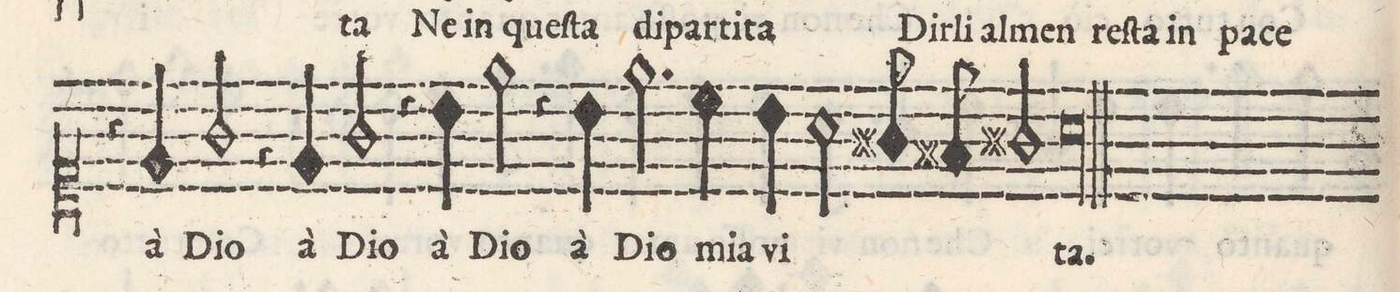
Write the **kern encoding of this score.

**kern	**text
*I"CANTO	*
*clefC1	*
*k[]	*
*met(c)	*
*M2/1	*
4e/	à
2g/	Dio
=20-	=20-
4r	.
4e/	à
2g/	Dio
4r	.
4b\	à
2ee\	Dio
=21-	=21-
4r	.
4b\	à
2.ee\	Dio
4cc\	mia
4b\	vi-
2a\	.
=22-	=22-
8g#X/	.
8f#X/	.
2g#X/	.
0.a	-ta.
=23-	=23-
=-	=-
*-	*-
